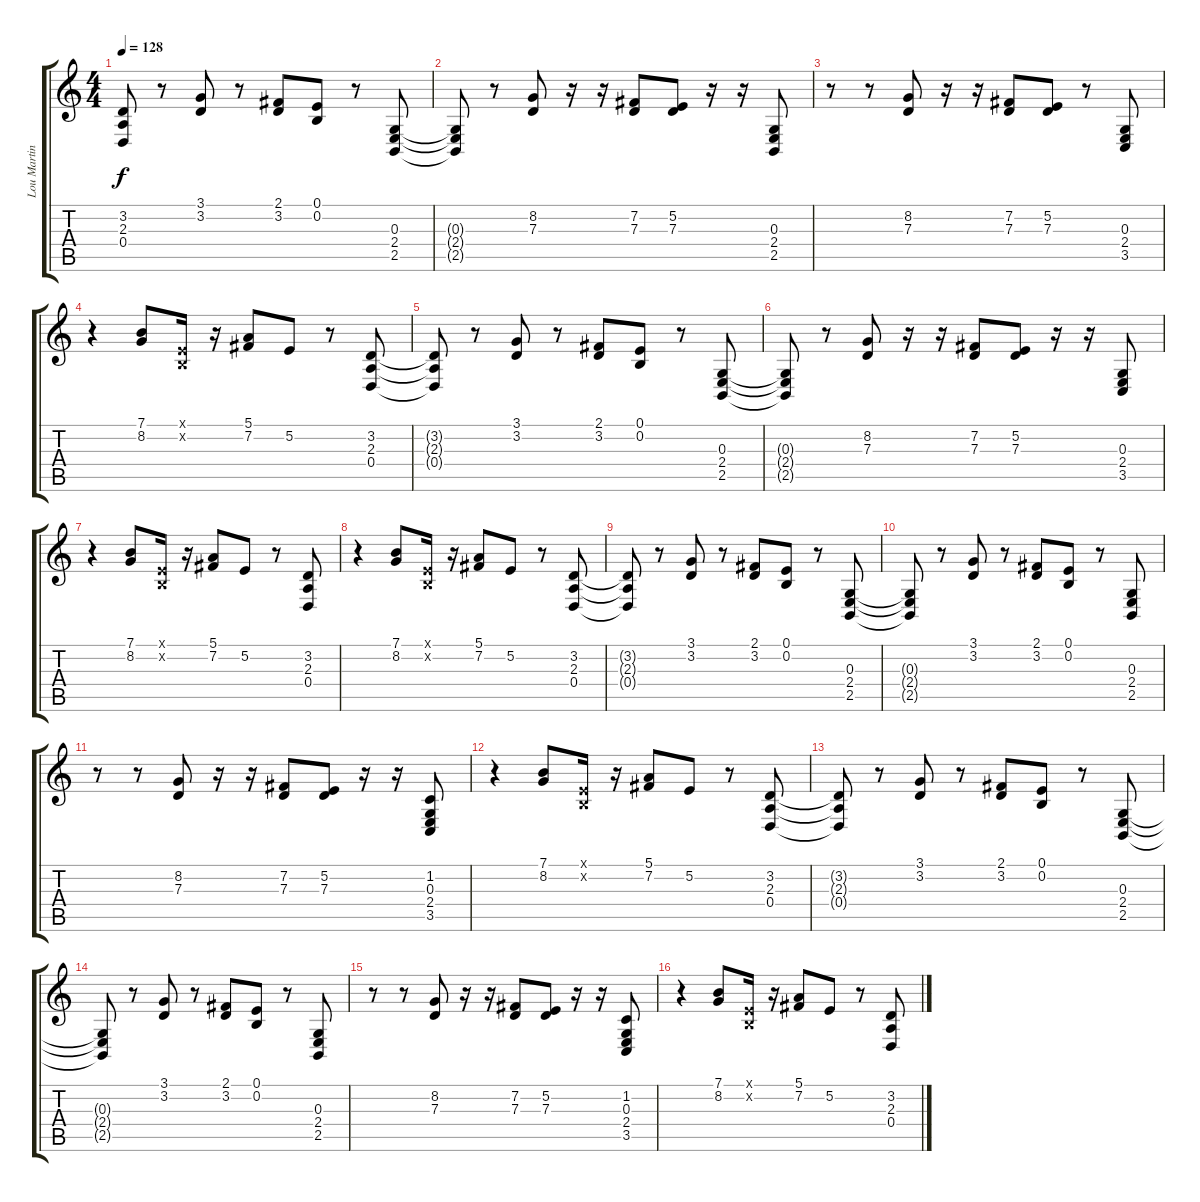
\track ("Lou Martin" "Lou Martin") {instrument drawbarorgan}
\staff {score tabs}
\tuning (E4 B3 G3 D3 A2 E2) {hide}
\ts (4 4)
\tempo 128
\clef g2
\ks c
(3.2{t} 2.3{t} 0.4{t}).8{dy f} r.8 (3.1 3.2).8 r.8 (2.1 3.2).8 (0.1 0.2).8 r.8 (0.3 2.4 2.5).8 |
(0.3{t} 2.4{t} 2.5{t}).8 r.8 (8.2 7.3).8 r.16 r.16 (7.2 7.3).8 (5.2 7.3).8 r.16 r.16 (0.3 2.4 2.5).8 |
r.8 r.8 (8.2 7.3).8 r.16 r.16 (7.2 7.3).8 (5.2 7.3).8 r.8 (0.3 2.4 3.5).8 |
r.4 (7.1 8.2).8 (0.1{x} 0.2{x}).16 r.16 (5.1 7.2).8 5.2.8 r.8 (3.2 2.3 0.4).8 |
(3.2{t} 2.3{t} 0.4{t}).8 r.8 (3.1 3.2).8 r.8 (2.1 3.2).8 (0.1 0.2).8 r.8 (0.3 2.4 2.5).8 |
(0.3{t} 2.4{t} 2.5{t}).8 r.8 (8.2 7.3).8 r.16 r.16 (7.2 7.3).8 (5.2 7.3).8 r.16 r.16 (0.3 2.4 3.5).8 |
r.4 (7.1 8.2).8 (0.1{x} 0.2{x}).16 r.16 (5.1 7.2).8 5.2.8 r.8 (3.2 2.3 0.4).8 |
r.4 (7.1 8.2).8 (0.1{x} 0.2{x}).16 r.16 (5.1 7.2).8 5.2.8 r.8 (3.2 2.3 0.4).8 |
(3.2{t} 2.3{t} 0.4{t}).8 r.8 (3.1 3.2).8 r.8 (2.1 3.2).8 (0.1 0.2).8 r.8 (0.3 2.4 2.5).8 |
(0.3{t} 2.4{t} 2.5{t}).8 r.8 (3.1 3.2).8 r.8 (2.1 3.2).8 (0.1 0.2).8 r.8 (0.3 2.4 2.5).8 |
r.8 r.8 (8.2 7.3).8 r.16 r.16 (7.2 7.3).8 (5.2 7.3).8 r.16 r.16 (1.2 0.3 2.4 3.5).8 |
r.4 (7.1 8.2).8 (0.1{x} 0.2{x}).16 r.16 (5.1 7.2).8 5.2.8 r.8 (3.2 2.3 0.4).8 |
(3.2{t} 2.3{t} 0.4{t}).8 r.8 (3.1 3.2).8 r.8 (2.1 3.2).8 (0.1 0.2).8 r.8 (0.3 2.4 2.5).8 |
(0.3{t} 2.4{t} 2.5{t}).8 r.8 (3.1 3.2).8 r.8 (2.1 3.2).8 (0.1 0.2).8 r.8 (0.3 2.4 2.5).8 |
r.8 r.8 (8.2 7.3).8 r.16 r.16 (7.2 7.3).8 (5.2 7.3).8 r.16 r.16 (1.2 0.3 2.4 3.5).8 |
r.4 (7.1 8.2).8 (0.1{x} 0.2{x}).16 r.16 (5.1 7.2).8 5.2.8 r.8 (3.2 2.3 0.4).8
